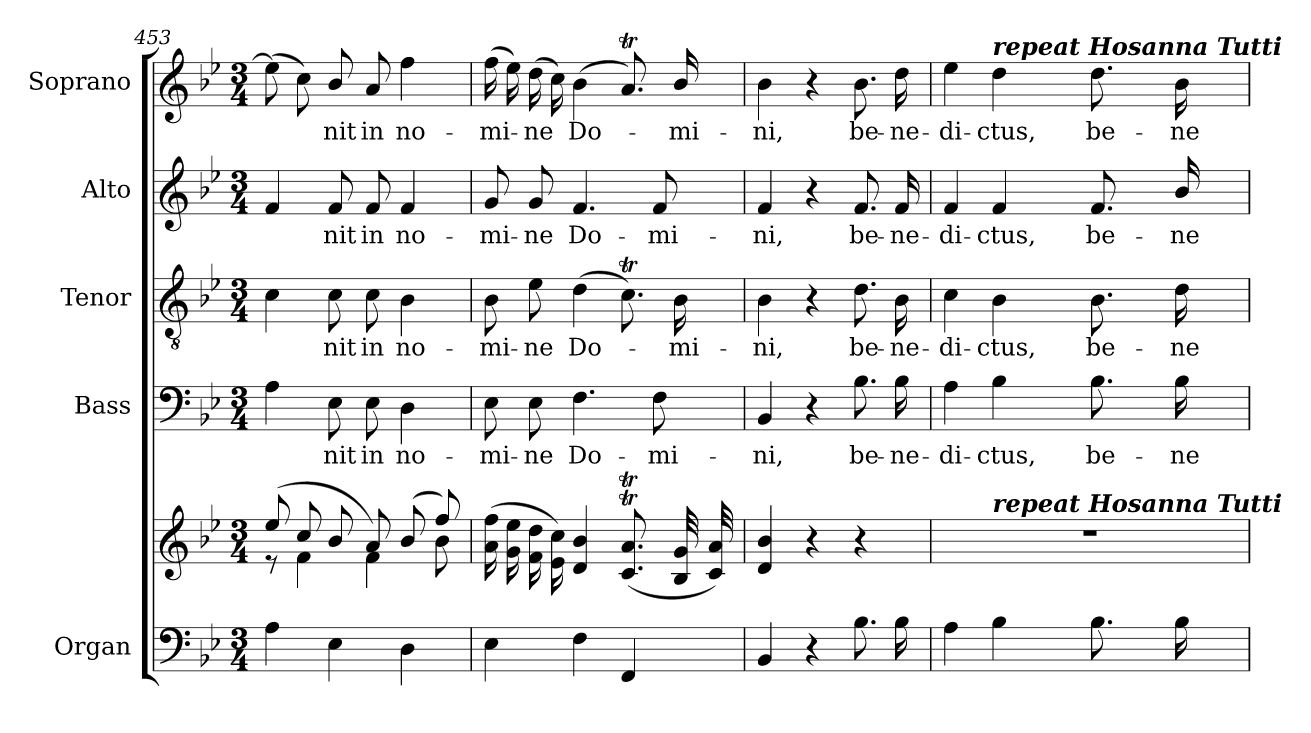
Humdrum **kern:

**kern	**kern	**kern	**text	**kern	**text	**kern	**text	**kern	**text
*part5	*part5	*part4	*part4	*part3	*part3	*part2	*part2	*part1	*part1
*staff6	*staff5	*staff4	*staff4	*staff3	*staff3	*staff2	*staff2	*staff1	*staff1
*I"Organ	*	*I"Bass	*	*I"Tenor	*	*I"Alto	*	*I"Soprano	*
*I'Org.	*	*I'B.	*	*I'T.	*	*I'A.	*	*I'S.	*
*clefF4	*clefG2	*clefF4	*	*clefGv2	*	*clefG2	*	*clefG2	*
*	*	*	*	*ITrd7c12	*	*	*	*	*
*k[b-e-]	*k[b-e-]	*k[b-e-]	*	*k[b-e-]	*	*k[b-e-]	*	*k[b-e-]	*
*B-:	*B-:	*B-:	*	*B-:	*	*B-:	*	*B-:	*
*M3/4	*M3/4	*M3/4	*	*M3/4	*	*M3/4	*	*M3/4	*
=453	=453	=453	=453	=453	=453	=453	=453	=453	=453
*	*^	*	*	*	*	*	*	*	*
4Ai\	(8ee-i/	8r	4Ai\	.	4Ci\	.	4fi/	.	(8ee-i\]	.
.	8cci/	4fi\	.	.	.	.	.	.	8cci\)	.
!	!	!	!	!LO:LY:b:color=#000000	!	!	!	!	!	!
!	!	!	!	!	!	!LO:LY:b:color=#000000	!	!	!	!
!	!	!	!	!	!	!	!	!LO:LY:b:color=#000000	!	!
!	!	!	!	!	!	!	!	!	!	!LO:LY:b:color=#000000
4E-i\	8b-i/	.	8E-i\	-nit	8Ci\	-nit	8fi/	-nit	8b-i/	-nit
!	!	!	!	!LO:LY:b:color=#000000	!	!	!	!	!	!
!	!	!	!	!	!	!LO:LY:b:color=#000000	!	!	!	!
!	!	!	!	!	!	!	!	!LO:LY:b:color=#000000	!	!
!	!	!	!	!	!	!	!	!	!	!LO:LY:b:color=#000000
.	8ai/)	4fi\	8E-i\	in	8Ci\	in	8fi/	in	8ai/	in
!	!	!	!	!LO:LY:b:color=#000000	!	!	!	!	!	!
!	!	!	!	!	!	!LO:LY:b:color=#000000	!	!	!	!
!	!	!	!	!	!	!	!	!LO:LY:b:color=#000000	!	!
!	!	!	!	!	!	!	!	!	!	!LO:LY:b:color=#000000
4Di\	(8b-i/	.	4Di\	no-	4BB-i\	no-	4fi/	no-	4ffi\	no-
.	8ffi/)	8b-i\	.	.	.	.	.	.	.	.
*	*v	*v	*	*	*	*	*	*	*	*
=454	=454	=454	=454	=454	=454	=454	=454	=454	=454
*	*^	*	*	*	*	*	*	*	*
!	!	!	!	!LO:LY:b:color=#000000	!	!	!	!	!	!
*	*v	*v	*	*	*	*	*	*	*	*
*	*^	*	*	*	*	*	*	*	*
!	!	!	!	!	!	!LO:LY:b:color=#000000	!	!	!	!
*	*v	*v	*	*	*	*	*	*	*	*
*	*^	*	*	*	*	*	*	*	*
!	!	!	!	!	!	!	!	!LO:LY:b:color=#000000	!	!
*	*v	*v	*	*	*	*	*	*	*	*
*	*^	*	*	*	*	*	*	*	*
!	!	!	!	!	!	!	!	!	!	!LO:LY:b:color=#000000
*	*v	*v	*	*	*	*	*	*	*	*
4E-i\	(16ai\ 16ffi	8E-i\	-mi-	8BB-i\	-mi-	8gi/	-mi-	(16ffi\	-mi-
.	16gi\ 16ee-i	.	.	.	.	.	.	16ee-i\)	.
!	!	!	!LO:LY:b:color=#000000	!	!	!	!	!	!
!	!	!	!	!	!LO:LY:b:color=#000000	!	!	!	!
!	!	!	!	!	!	!	!LO:LY:b:color=#000000	!	!
!	!	!	!	!	!	!	!	!	!LO:LY:b:color=#000000
.	16fi\ 16ddi	8E-i\	-ne	8E-i\	-ne	8gi/	-ne	(16ddi\	-ne
.	16e-i\ 16cci)	.	.	.	.	.	.	16cci\)	.
!	!	!	!LO:LY:b:color=#000000	!	!	!	!	!	!
!	!	!	!	!	!LO:LY:b:color=#000000	!	!	!	!
!	!	!	!	!	!	!	!LO:LY:b:color=#000000	!	!
!	!	!	!	!	!	!	!	!	!LO:LY:b:color=#000000
4Fi\	4di/ 4b-i	4.Fi\	Do-	(4Di\	Do-	4.fi/	Do-	(4b-i\	Do-
4FFi/	(8.ci/T 8.aiT	.	.	8.CTi\)	.	.	.	8.ati/)	.
!	!	!	!LO:LY:b:color=#000000	!	!	!	!	!	!
!	!	!	!	!	!	!	!LO:LY:b:color=#000000	!	!
.	.	8Fi\	-mi-	.	.	8fi/	-mi-	.	.
!	!	!	!	!	!LO:LY:b:color=#000000	!	!	!	!
!	!	!	!	!	!	!	!	!	!LO:LY:b:color=#000000
.	32B-i/ 32gi	.	.	16BB-i\	-mi-	.	.	16b-i/	-mi-
.	32ci/ 32ai)	.	.	.	.	.	.	.	.
=455	=455	=455	=455	=455	=455	=455	=455	=455	=455
!	!	!	!LO:LY:b:color=#000000	!	!	!	!	!	!
!	!	!	!	!	!LO:LY:b:color=#000000	!	!	!	!
!	!	!	!	!	!	!	!LO:LY:b:color=#000000	!	!
!	!	!	!	!	!	!	!	!	!LO:LY:b:color=#000000
4BB-i/	4di/ 4b-i	4BB-i/	-ni,	4BB-i\	-ni,	4fi/	-ni,	4b-i\	-ni,
4r	4r	4r	.	4r	.	4r	.	4r	.
!	!	!	!LO:LY:b:color=#000000	!	!	!	!	!	!
!	!	!	!	!	!LO:LY:b:color=#000000	!	!	!	!
!	!	!	!	!	!	!	!LO:LY:b:color=#000000	!	!
!	!	!	!	!	!	!	!	!	!LO:LY:b:color=#000000
8.B-i\	4r	8.B-i\	be-	8.Di\	be-	8.fi/	be-	8.b-i\	be-
!	!	!	!LO:LY:b:color=#000000	!	!	!	!	!	!
!	!	!	!	!	!LO:LY:b:color=#000000	!	!	!	!
!	!	!	!	!	!	!	!LO:LY:b:color=#000000	!	!
!	!	!	!	!	!	!	!	!	!LO:LY:b:color=#000000
16B-i\	.	16B-i\	-ne-	16BB-i\	-ne-	16fi/	-ne-	16ddi\	-ne-
=456	=456	=456	=456	=456	=456	=456	=456	=456	=456
!	!LO:N:vis=1	!	!	!	!	!	!	!	!
!	!	!	!LO:LY:b:color=#000000	!	!	!	!	!	!
!	!	!	!	!	!LO:LY:b:color=#000000	!	!	!	!
!	!	!	!	!	!	!	!LO:LY:b:color=#000000	!	!
!	!	!	!	!	!	!	!	!	!LO:LY:b:color=#000000
*	*^	*	*	*	*	*	*	*	*
4Ai\	2.r	4ryy	4Ai\	-di-	4Ci\	-di-	4fi/	-di-	4ee-i\	-di-
!	!	!	!	!LO:LY:b:color=#000000	!	!	!	!	!	!
!	!	!	!	!	!	!LO:LY:b:color=#000000	!	!	!	!
!	!	!	!	!	!	!	!	!LO:LY:b:color=#000000	!	!
!	!	!	!	!	!	!	!	!	!LO:TX:a:Bi:t=repeat Hosanna Tutti	!
!	!	!LO:TX:a:Bi:t=repeat Hosanna Tutti	!	!	!	!	!	!	!	!
!	!	!	!	!	!	!	!	!	!	!LO:LY:b:color=#000000
4B-i\	.	2ryy	4B-i\	-ctus,	4BB-i\	-ctus,	4fi/	-ctus,	4ddi\	-ctus,
!	!	!	!	!LO:LY:b:color=#000000	!	!	!	!	!	!
!	!	!	!	!	!	!LO:LY:b:color=#000000	!	!	!	!
!	!	!	!	!	!	!	!	!LO:LY:b:color=#000000	!	!
!	!	!	!	!	!	!	!	!	!	!LO:LY:b:color=#000000
8.B-i\	.	.	8.B-i\	be-	8.BB-i\	be-	8.fi/	be-	8.ddi\	be-
!	!	!	!	!LO:LY:b:color=#000000	!	!	!	!	!	!
!	!	!	!	!	!	!LO:LY:b:color=#000000	!	!	!	!
!	!	!	!	!	!	!	!	!LO:LY:b:color=#000000	!	!
!	!	!	!	!	!	!	!	!	!	!LO:LY:b:color=#000000
16B-i\	.	.	16B-i\	-ne-	16Di\	-ne-	16b-i/	-ne-	16b-i\	-ne-
*	*v	*v	*	*	*	*	*	*	*	*
=	=	=	=	=	=	=	=	=	=
*-	*-	*-	*-	*-	*-	*-	*-	*-	*-
